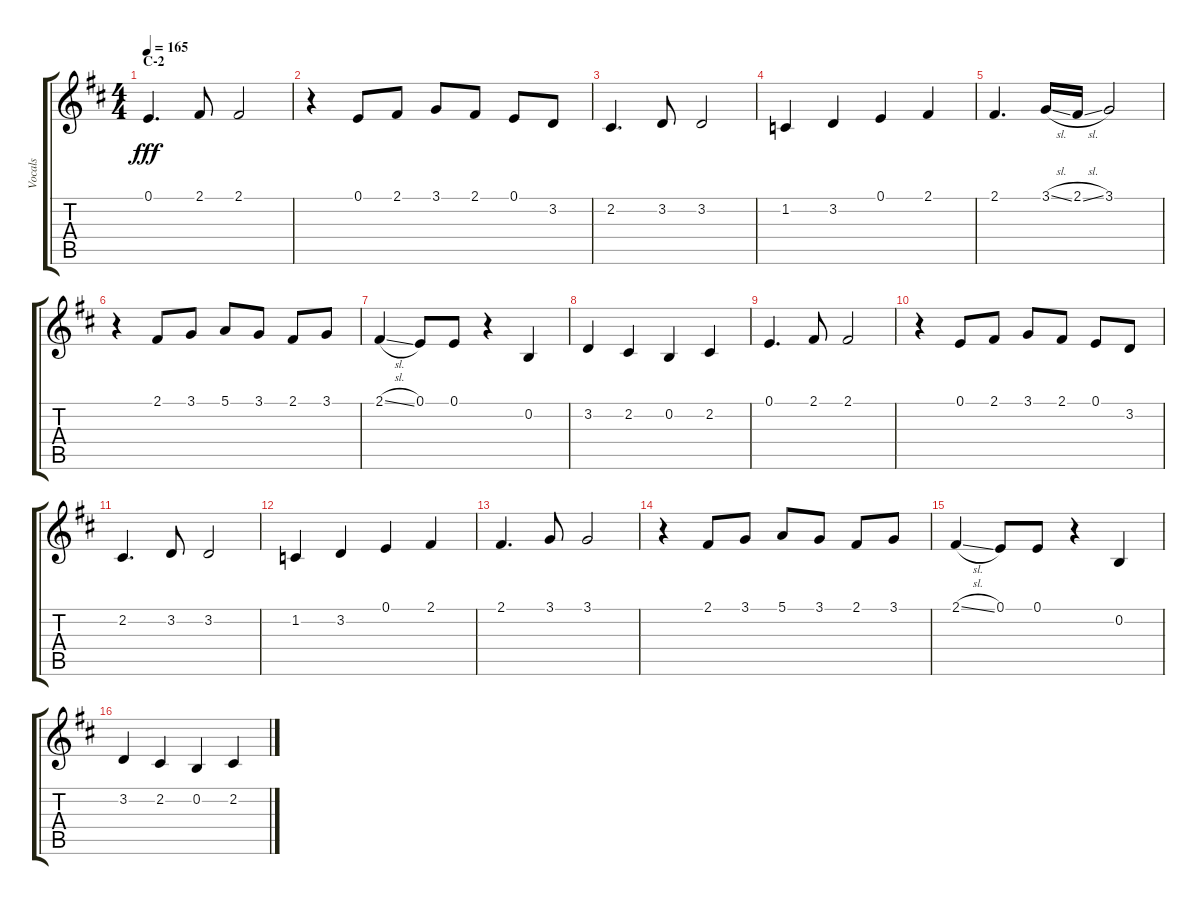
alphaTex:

\track ("Vocals" "Vocals") {instrument voiceoohs}
\staff {score tabs}
\tuning (E4 B3 G3 D3 A2 E2) {hide}
\ts (4 4)
\section ("" "C-2")
\tempo 165
\clef g2
\ks d
0.1.4{d dy fff} 2.1.8 2.1.2 |
r.4 0.1.8 2.1.8 3.1.8 2.1.8 0.1.8 3.2.8 |
2.2.4{d} 3.2.8 3.2.2 |
1.2.4 3.2.4 0.1.4 2.1.4 |
2.1.4{d} 3.1{sl}.16 2.1{sl}.16 3.1.2 |
r.4 2.1.8 3.1.8 5.1.8 3.1.8 2.1.8 3.1.8 |
2.1{sl}.4 0.1.8 0.1.8 r.4 0.2.4 |
3.2.4 2.2.4 0.2.4 2.2.4 |
0.1.4{d} 2.1.8 2.1.2 |
r.4 0.1.8 2.1.8 3.1.8 2.1.8 0.1.8 3.2.8 |
2.2.4{d} 3.2.8 3.2.2 |
1.2.4 3.2.4 0.1.4 2.1.4 |
2.1.4{d} 3.1.8 3.1.2 |
r.4 2.1.8 3.1.8 5.1.8 3.1.8 2.1.8 3.1.8 |
2.1{sl}.4 0.1.8 0.1.8 r.4 0.2.4 |
3.2.4 2.2.4 0.2.4 2.2.4
